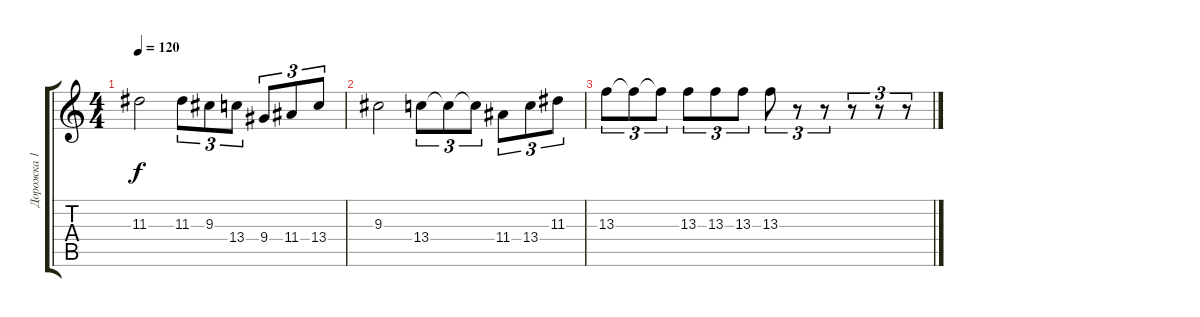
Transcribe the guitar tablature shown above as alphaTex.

\track ("Дорожка 1" "Дорожка 1") {instrument distortionguitar}
\staff {score tabs}
\tuning (Db4 Ab3 E3 B2 Gb2 B1) {hide}
\ts (4 4)
\tempo 120
\clef g2
\ks c
11.3.2{dy f} 11.3.8{tu (3 2)} 9.3.8{tu (3 2)} 13.4.8{tu (3 2)} 9.4.8{tu (3 2)} 11.4.8{tu (3 2)} 13.4.8{tu (3 2)} |
9.3.2 13.4.8{tu (3 2)} 13.4{t}.8{tu (3 2)} 13.4{t}.8{tu (3 2)} 11.4.8{tu (3 2)} 13.4.8{tu (3 2)} 11.3.8{tu (3 2)} |
13.3.8{tu (3 2)} 13.3{t}.8{tu (3 2)} 13.3{t}.8{tu (3 2)} 13.3.8{tu (3 2)} 13.3.8{tu (3 2)} 13.3.8{tu (3 2)} 13.3.8{tu (3 2)} r.8{tu (3 2)} r.8{tu (3 2)} r.8{tu (3 2)} r.8{tu (3 2)} r.8{tu (3 2)}
